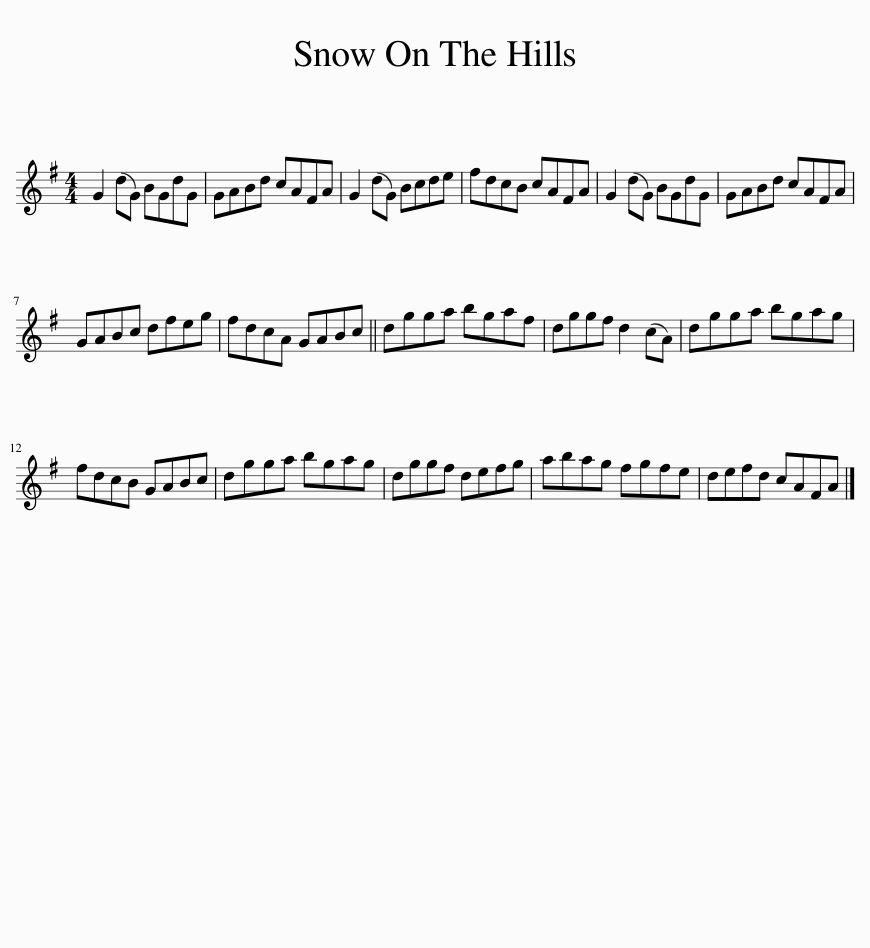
X:1
L:1/8
M:4/4
I:linebreak $
K:G
V:1 treble
V:1
 G2 (dG) BGdG | GABd cAFA | G2 (dG) Bcde | fdcB cAFA | G2 (dG) BGdG | %5
 GABd cAFA |$ GABc dfeg | fdcA GABc || dgga bgaf | dggf d2 (cA) | %10
 dgga bgag |$ fdcB GABc | dgga bgag | dggf defg | abag fgfe | %15
 defd cAFA |] %16
